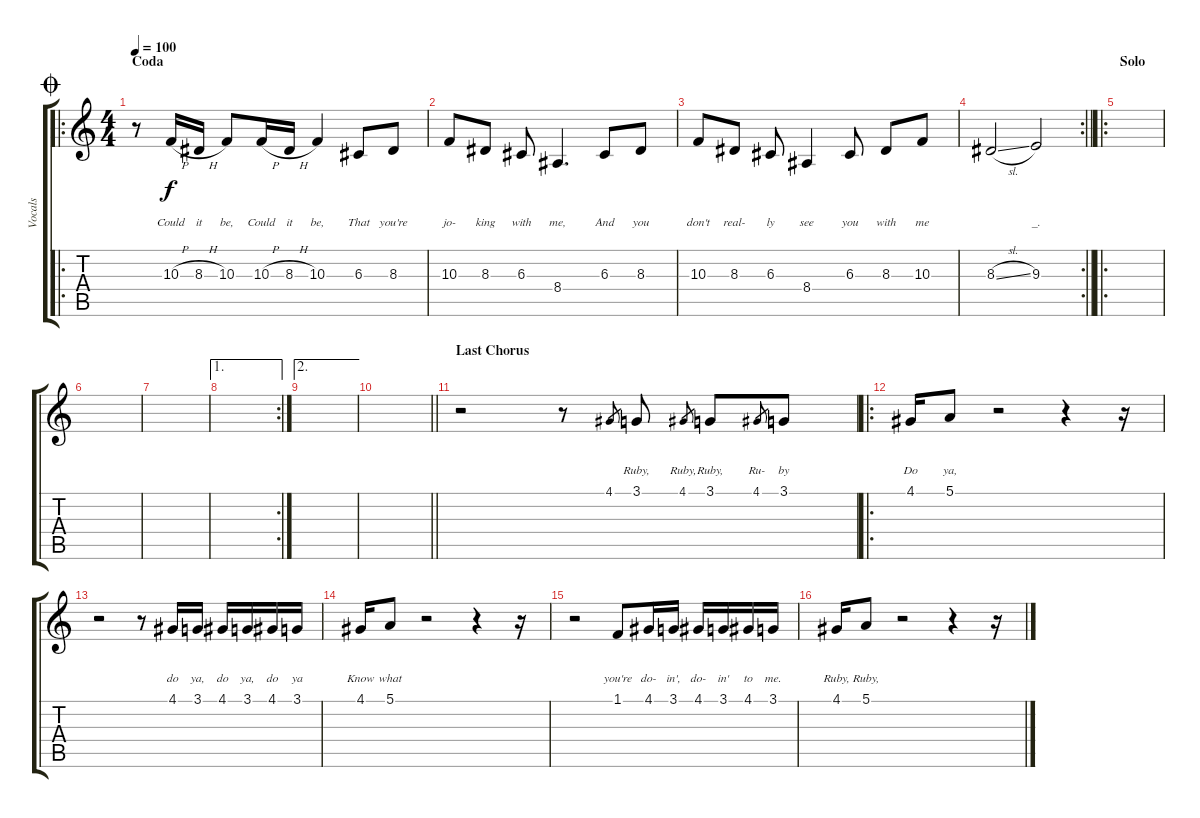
\track ("Vocals" "Vocals") {instrument synthvoice}
\staff {score tabs}
\tuning (E4 B3 G3 D3 A2 E2) {hide}
\ro
\ts (4 4)
\section ("" "Coda")
\jump coda
\tempo 100
\clef g2
\ks c
r.8{dy f} 10.3{h}.16{lyrics (0 "") lyrics (1 "") lyrics (2 "") lyrics (3 "Could") lyrics (4 "")} 8.3{h}.16{lyrics (0 "") lyrics (1 "") lyrics (2 "") lyrics (3 "it") lyrics (4 "")} 10.3.8{lyrics (0 "") lyrics (1 "") lyrics (2 "") lyrics (3 "be,") lyrics (4 "")} 10.3{h}.16{lyrics (0 "") lyrics (1 "") lyrics (2 "") lyrics (3 "Could") lyrics (4 "")} 8.3{h}.16{lyrics (0 "") lyrics (1 "") lyrics (2 "") lyrics (3 "it") lyrics (4 "")} 10.3.4{lyrics (0 "") lyrics (1 "") lyrics (2 "") lyrics (3 "be,") lyrics (4 "")} 6.3.8{lyrics (0 "") lyrics (1 "") lyrics (2 "") lyrics (3 "That") lyrics (4 "")} 8.3.8{lyrics (0 "") lyrics (1 "") lyrics (2 "") lyrics (3 "you're") lyrics (4 "")} |
10.3.8{lyrics (0 "") lyrics (1 "") lyrics (2 "") lyrics (3 "jo-") lyrics (4 "")} 8.3.8{lyrics (0 "") lyrics (1 "") lyrics (2 "") lyrics (3 "king") lyrics (4 "")} 6.3.8{lyrics (0 "") lyrics (1 "") lyrics (2 "") lyrics (3 "with") lyrics (4 "")} 8.4.4{d lyrics (0 "") lyrics (1 "") lyrics (2 "") lyrics (3 "me,") lyrics (4 "")} 6.3.8{lyrics (0 "") lyrics (1 "") lyrics (2 "") lyrics (3 "And") lyrics (4 "")} 8.3.8{lyrics (0 "") lyrics (1 "") lyrics (2 "") lyrics (3 "you") lyrics (4 "")} |
10.3.8{lyrics (0 "") lyrics (1 "") lyrics (2 "") lyrics (3 "don't") lyrics (4 "")} 8.3.8{lyrics (0 "") lyrics (1 "") lyrics (2 "") lyrics (3 "real-") lyrics (4 "")} 6.3.8{lyrics (0 "") lyrics (1 "") lyrics (2 "") lyrics (3 "ly") lyrics (4 "")} 8.4.4{lyrics (0 "") lyrics (1 "") lyrics (2 "") lyrics (3 "see") lyrics (4 "")} 6.3.8{lyrics (0 "") lyrics (1 "") lyrics (2 "") lyrics (3 "you") lyrics (4 "")} 8.3.8{lyrics (0 "") lyrics (1 "") lyrics (2 "") lyrics (3 "with") lyrics (4 "")} 10.3.8{lyrics (0 "") lyrics (1 "") lyrics (2 "") lyrics (3 "me") lyrics (4 "")} |
\rc 2
\barLineRight lightlight
8.3{sl}.2{lyrics (0 "") lyrics (1 "") lyrics (2 "") lyrics (3 "") lyrics (4 "")} 9.3.2{lyrics (0 "") lyrics (1 "") lyrics (2 "") lyrics (3 "_.") lyrics (4 "")} |
\ro
\section ("" "Solo")
|
|
|
\ae 1
\rc 2
|
\ae 2
|
\barLineRight lightlight
|
\section ("" "Last Chorus")
r.2 r.8 4.1.8{lyrics (0 "") lyrics (1 "") lyrics (2 "") lyrics (3 "") lyrics (4 "") gr} 3.1.8{lyrics (0 "") lyrics (1 "") lyrics (2 "") lyrics (3 "") lyrics (4 "Ruby,")} 4.1.8{lyrics (0 "") lyrics (1 "") lyrics (2 "") lyrics (3 "") lyrics (4 "Ruby,") gr} 3.1.8{lyrics (0 "") lyrics (1 "") lyrics (2 "") lyrics (3 "") lyrics (4 "Ruby,")} 4.1.8{lyrics (0 "") lyrics (1 "") lyrics (2 "") lyrics (3 "") lyrics (4 "Ru-") gr} 3.1.8{lyrics (0 "") lyrics (1 "") lyrics (2 "") lyrics (3 "") lyrics (4 "by")} |
\ro
4.1.16{lyrics (0 "") lyrics (1 "") lyrics (2 "") lyrics (3 "") lyrics (4 "Do")} 5.1.8{lyrics (0 "") lyrics (1 "") lyrics (2 "") lyrics (3 "") lyrics (4 "ya,")} r.2 r.4 r.16 |
r.2 r.8 4.1.16{lyrics (0 "") lyrics (1 "") lyrics (2 "") lyrics (3 "") lyrics (4 "do")} 3.1.16{lyrics (0 "") lyrics (1 "") lyrics (2 "") lyrics (3 "") lyrics (4 "ya,")} 4.1.16{lyrics (0 "") lyrics (1 "") lyrics (2 "") lyrics (3 "") lyrics (4 "do")} 3.1.16{lyrics (0 "") lyrics (1 "") lyrics (2 "") lyrics (3 "") lyrics (4 "ya,")} 4.1.16{lyrics (0 "") lyrics (1 "") lyrics (2 "") lyrics (3 "") lyrics (4 "do")} 3.1.16{lyrics (0 "") lyrics (1 "") lyrics (2 "") lyrics (3 "") lyrics (4 "ya")} |
4.1.16{lyrics (0 "") lyrics (1 "") lyrics (2 "") lyrics (3 "") lyrics (4 "Know")} 5.1.8{lyrics (0 "") lyrics (1 "") lyrics (2 "") lyrics (3 "") lyrics (4 "what")} r.2 r.4 r.16 |
r.2 1.1.8{lyrics (0 "") lyrics (1 "") lyrics (2 "") lyrics (3 "") lyrics (4 "you're")} 4.1.16{lyrics (0 "") lyrics (1 "") lyrics (2 "") lyrics (3 "") lyrics (4 "do-")} 3.1.16{lyrics (0 "") lyrics (1 "") lyrics (2 "") lyrics (3 "") lyrics (4 "in',")} 4.1.16{lyrics (0 "") lyrics (1 "") lyrics (2 "") lyrics (3 "") lyrics (4 "do-")} 3.1.16{lyrics (0 "") lyrics (1 "") lyrics (2 "") lyrics (3 "") lyrics (4 "in'")} 4.1.16{lyrics (0 "") lyrics (1 "") lyrics (2 "") lyrics (3 "") lyrics (4 "to")} 3.1.16{lyrics (0 "") lyrics (1 "") lyrics (2 "") lyrics (3 "") lyrics (4 "me.")} |
4.1.16{lyrics (0 "") lyrics (1 "") lyrics (2 "") lyrics (3 "") lyrics (4 "Ruby,")} 5.1.8{lyrics (0 "") lyrics (1 "") lyrics (2 "") lyrics (3 "") lyrics (4 "Ruby,")} r.2 r.4 r.16
